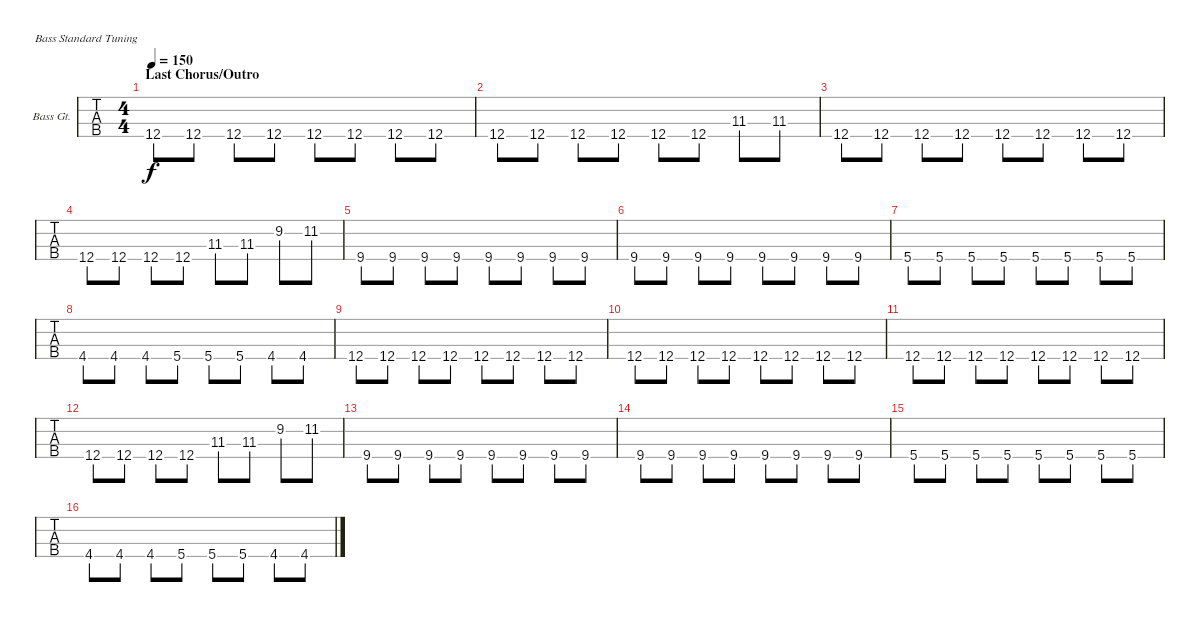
\bracketExtendMode groupsimilarinstruments
\firstSystemTrackNameOrientation horizontal
\otherSystemsTrackNameOrientation horizontal
\track ("Bass Guitar" "Bass Gt.") {instrument electricbasspick}
\staff {tabs}
\tuning (G2 D2 A1 E1)
\ts (4 4)
\section ("" "Last Chorus/Outro")
\tempo 150
\clef f4
\ks e
12.4.8{dy f} 12.4.8 12.4.8 12.4.8 12.4.8 12.4.8 12.4.8 12.4.8 |
12.4.8 12.4.8 12.4.8 12.4.8 12.4.8 12.4.8 11.3.8 11.3.8 |
12.4.8 12.4.8 12.4.8 12.4.8 12.4.8 12.4.8 12.4.8 12.4.8 |
12.4.8 12.4.8 12.4.8 12.4.8 11.3.8 11.3.8 9.2.8 11.2.8 |
9.4.8 9.4.8 9.4.8 9.4.8 9.4.8 9.4.8 9.4.8 9.4.8 |
9.4.8 9.4.8 9.4.8 9.4.8 9.4.8 9.4.8 9.4.8 9.4.8 |
5.4.8 5.4.8 5.4.8 5.4.8 5.4.8 5.4.8 5.4.8 5.4.8 |
4.4.8 4.4.8 4.4.8 5.4.8 5.4.8 5.4.8 4.4.8 4.4.8 |
12.4.8 12.4.8 12.4.8 12.4.8 12.4.8 12.4.8 12.4.8 12.4.8 |
12.4.8 12.4.8 12.4.8 12.4.8 12.4.8 12.4.8 12.4.8 12.4.8 |
12.4.8 12.4.8 12.4.8 12.4.8 12.4.8 12.4.8 12.4.8 12.4.8 |
12.4.8 12.4.8 12.4.8 12.4.8 11.3.8 11.3.8 9.2.8 11.2.8 |
9.4.8 9.4.8 9.4.8 9.4.8 9.4.8 9.4.8 9.4.8 9.4.8 |
9.4.8 9.4.8 9.4.8 9.4.8 9.4.8 9.4.8 9.4.8 9.4.8 |
5.4.8 5.4.8 5.4.8 5.4.8 5.4.8 5.4.8 5.4.8 5.4.8 |
4.4.8 4.4.8 4.4.8 5.4.8 5.4.8 5.4.8 4.4.8 4.4.8
